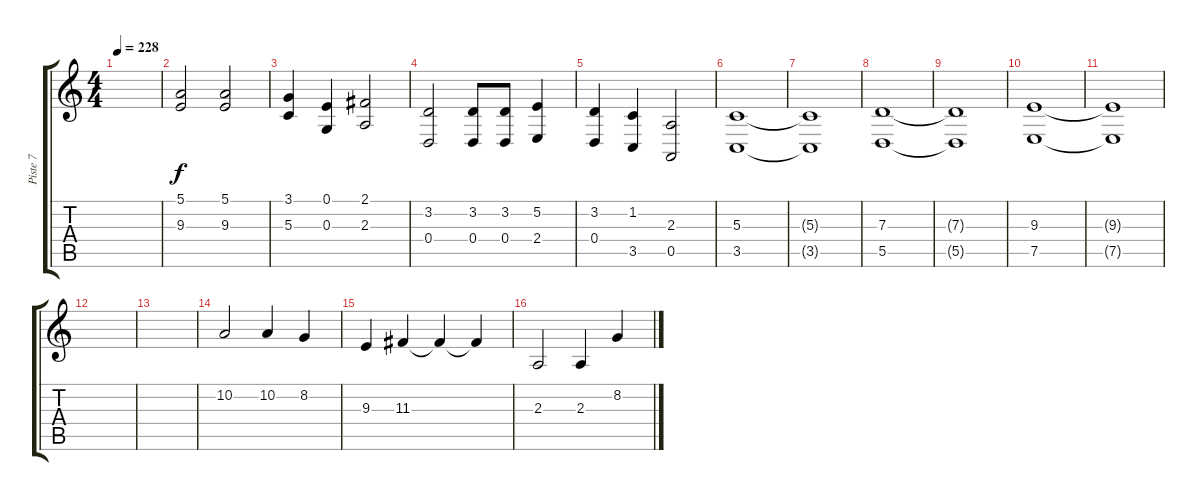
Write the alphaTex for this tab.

\track ("Piste 7" "Piste 7") {instrument synthvoice}
\staff {score tabs}
\tuning (E4 B3 G3 D3 A2 E2) {hide}
\ts (4 4)
\tempo 228
\clef g2
\ks c
|
(5.1 9.3).2 (5.1 9.3).2 |
(3.1 5.3).4 (0.1 0.3).4 (2.1 2.3).2 |
(3.2 0.4).2 (3.2 0.4).8 (3.2 0.4).8 (5.2 2.4).4 |
(3.2 0.4).4 (1.2 3.5).4 (2.3 0.5).2 |
(5.3 3.5).1 |
(5.3{t} 3.5{t}).1 |
(7.3 5.5).1 |
(7.3{t} 5.5{t}).1 |
(9.3 7.5).1 |
(9.3{t} 7.5{t}).1 |
|
|
10.2.2 10.2.4 8.2.4 |
9.3.4 11.3.4 11.3{t}.4 11.3{t}.4 |
2.3.2 2.3.4 8.2.4
